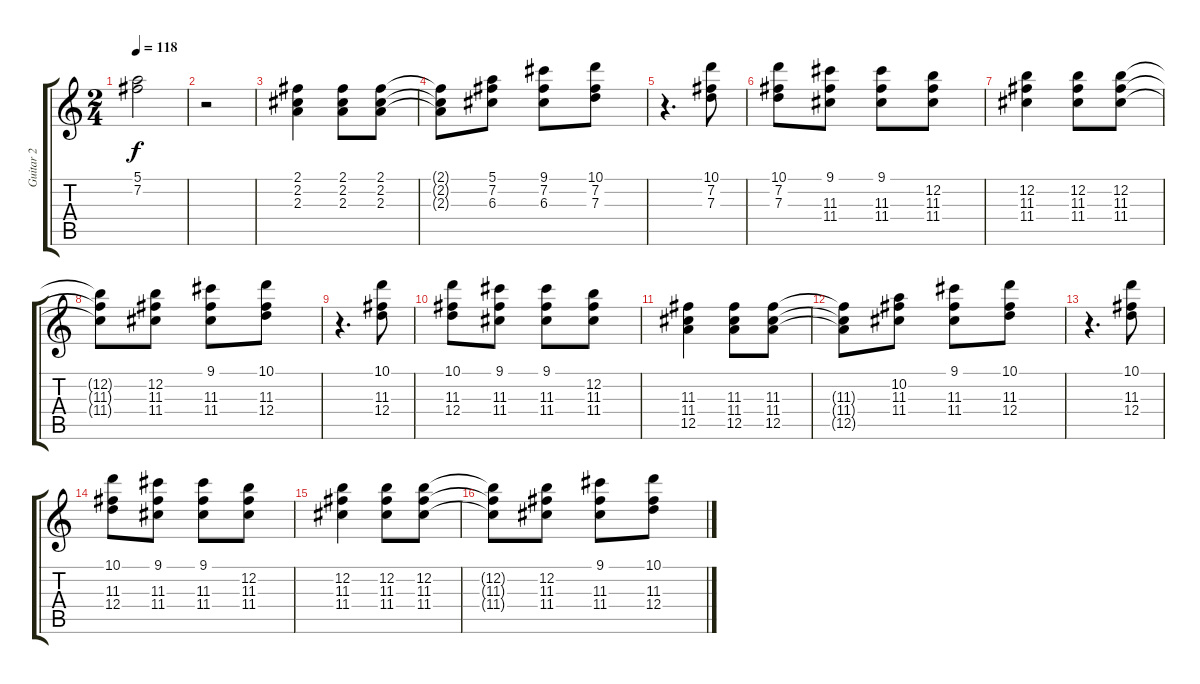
\track ("Guitar 2" "Guitar 2") {instrument acousticguitarsteel}
\staff {score tabs}
\tuning (E4 B3 G3 D3 A2 E2) {hide}
\ts (2 4)
\tempo 118
\clef g2
\ks c
(5.1 7.2).2{dy f} |
r.2 |
(2.1 2.2 2.3).4 (2.1 2.2 2.3).8 (2.1 2.2 2.3).8 |
(2.1{t} 2.2{t} 2.3{t}).8 (5.1 7.2 6.3).8 (9.1 7.2 6.3).8 (10.1 7.2 7.3).8 |
r.4{d} (10.1 7.2 7.3).8 |
(10.1 7.2 7.3).8 (9.1 11.3 11.4).8 (9.1 11.3 11.4).8 (12.2 11.3 11.4).8 |
(12.2 11.3 11.4).4 (12.2 11.3 11.4).8 (12.2 11.3 11.4).8 |
(12.2{t} 11.3{t} 11.4{t}).8 (12.2 11.3 11.4).8 (9.1 11.3 11.4).8 (10.1 11.3 12.4).8 |
r.4{d} (10.1 11.3 12.4).8 |
(10.1 11.3 12.4).8 (9.1 11.3 11.4).8 (9.1 11.3 11.4).8 (12.2 11.3 11.4).8 |
(11.3 11.4 12.5).4 (11.3 11.4 12.5).8 (11.3 11.4 12.5).8 |
(11.3{t} 11.4{t} 12.5{t}).8 (10.2 11.3 11.4).8 (9.1 11.3 11.4).8 (10.1 11.3 12.4).8 |
r.4{d} (10.1 11.3 12.4).8 |
(10.1 11.3 12.4).8 (9.1 11.3 11.4).8 (9.1 11.3 11.4).8 (12.2 11.3 11.4).8 |
(12.2 11.3 11.4).4 (12.2 11.3 11.4).8 (12.2 11.3 11.4).8 |
(12.2{t} 11.3{t} 11.4{t}).8 (12.2 11.3 11.4).8 (9.1 11.3 11.4).8 (10.1 11.3 12.4).8
